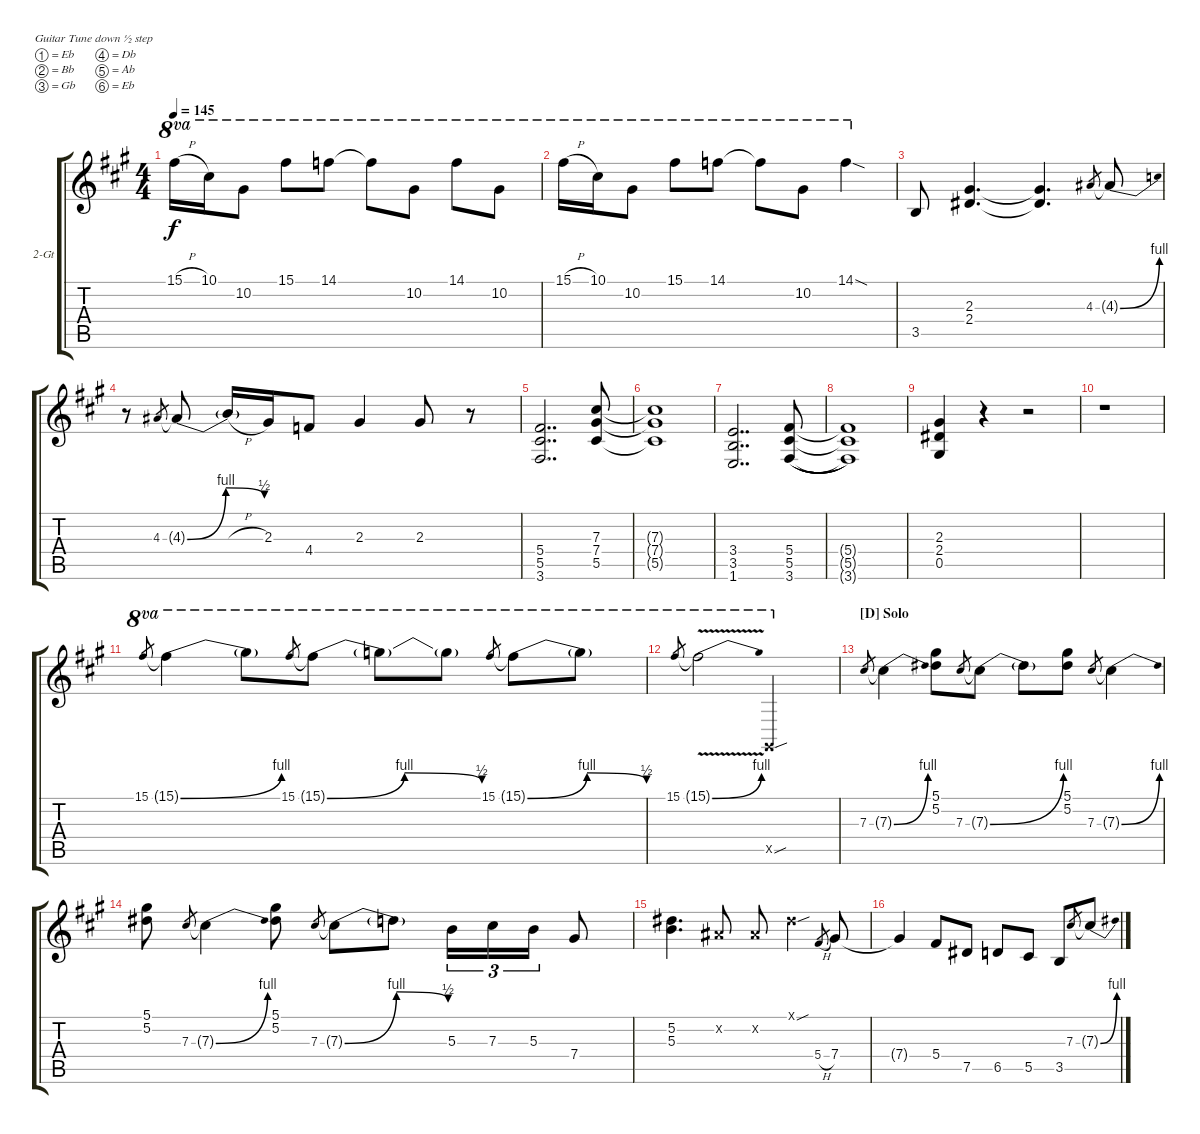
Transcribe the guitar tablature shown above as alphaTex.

\bracketExtendMode groupsimilarinstruments
\firstSystemTrackNameOrientation horizontal
\otherSystemsTrackNameOrientation horizontal
\track ("Guitar 2" "2-Gt") {instrument distortionguitar}
\staff {score tabs}
\tuning (Eb4 Bb3 Gb3 Db3 Ab2 Eb2)
\ts (4 4)
\tempo 145
\clef g2
\scale
1.07062
\ks a
15.1{h}.16{ot 8va dy f} 10.1.16{ot 8va} 10.2.8{ot 8va} 15.1.8{ot 8va} 14.1.8{ot 8va} 14.1{t}.8{ot 8va} 10.2.8{ot 8va} 14.1.8{ot 8va} 10.2.8{ot 8va} |
\scale
0.929382 15.1{h}.16{ot 8va} 10.1.16{ot 8va} 10.2.8{ot 8va} 15.1.8{ot 8va} 14.1.8{ot 8va} 14.1{t}.8{ot 8va} 10.2.8{ot 8va} 14.1{sod}.4{ot 8va} |
\scale
1.07062 3.5.8 (2.4 2.3).4{d} (2.4{t} 2.3{t}).4{d} 4.3.8{gr} 4.3{be (bend 0 0 15 4) t}.8 |
\scale
0.929382 r.8 4.3.8{gr} 4.3{be (bendrelease 0 0 10.2 4 20.4 4 30 2) t}.8 4.3{h t}.16 2.3.16 4.4.8 2.3.4 2.3.8 r.8 |
\scale
1.07062 (3.6 5.5 5.4).2{dd} (5.5 7.4 7.3).8 |
\scale
0.929382 (5.5{t} 7.4{t} 7.3{t}).1 |
\scale
1.07062 (1.6 3.5 3.4).2{dd} (3.6 5.5 5.4).8{legatoorigin} |
\scale
0.929382 (3.6{t} 5.5{t} 5.4{t}).1 |
\scale
1.07062 (0.5 2.4 2.3).4 r.4 r.2 |
\scale
0.929382 r.1 |
\scale
1.07062 15.1.8{ot 8va gr} 15.1{be (bend 0 0 15 4) t}.4{ot 8va} 15.1{t}.8{ot 8va} 15.1.8{ot 8va gr} 15.1{be (bendrelease 0 0 10.2 4 20.4 4 30.599999999999998 2) t}.8{ot 8va} 15.1{t}.8{ot 8va} 15.1{t}.8{ot 8va} 15.1.8{ot 8va gr} 15.1{be (bendrelease 0 0 10.2 4 20.4 4 30 2) t}.8{ot 8va} 15.1{t}.8{ot 8va} |
\scale
0.929382 15.1.8{ot 8va gr} 15.1{be (bend 0 0 15 4) v t}.2{ot 8va} 0.5{sou x}.2{ot 8va} |
\section ("D" "Solo")
\scale
1.07062 7.3.8{gr} 7.3{be (bend 0 0 15 4) t}.4 (5.2 5.1).8 7.3.8{gr} 7.3{be (bend 0 0 15 4) t}.8 7.3{t}.8 (5.2 5.1).8 7.3.8{gr} 7.3{be (bend 0 0 15 4) t}.4 |
\scale
0.929382 (5.1 5.2).8 7.3.8{gr} 7.3{be (bend 0 0 15 4) t}.4 (5.1 5.2).8 7.3.8{gr} 7.3{be (bendrelease 0 0 10.2 4 20.4 4 30 2) t}.8 7.3{t}.8 5.3.16{tu (3 2)} 7.3.16{tu (3 2)} 5.3.16{tu (3 2)} 7.4.8 |
\scale
1.07062 (5.3 5.2).4{d} 0.2{x}.8 0.2{x}.8 0.1{sou x}.4 5.4{h}.8{gr} 7.4.8 |
\scale
0.929382 7.4{t}.4 5.4.8 7.5.8 6.5.8 5.5.8 3.5.8 7.3.8{gr} 7.3{be (bend 0 0 15 4) t}.8
